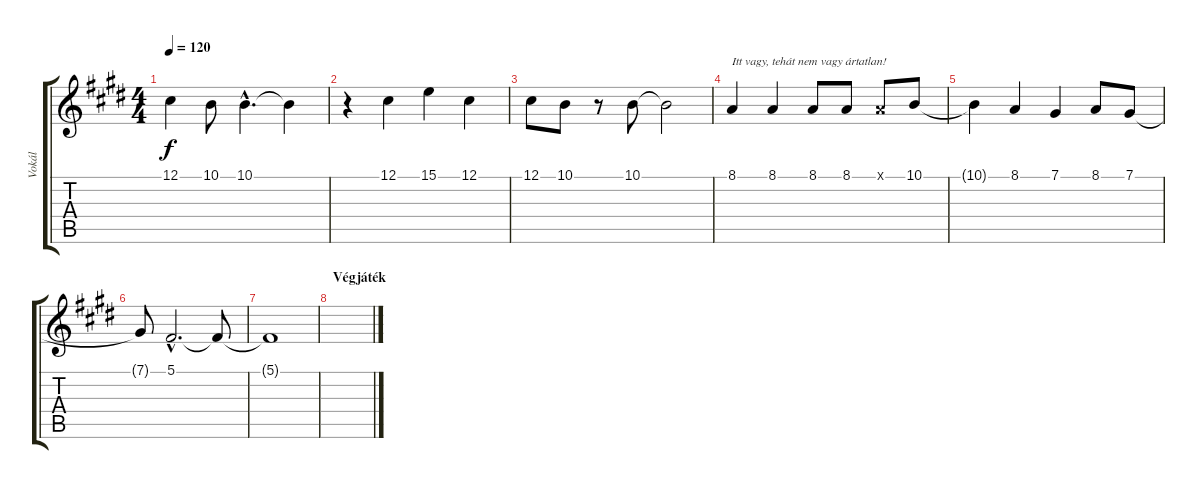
\track ("Vokál" "Vokál") {instrument violin}
\staff {score tabs}
\tuning (Db4 Ab3 E3 B2 Gb2 Db2) {hide}
\ts (4 4)
\tempo 120
\clef g2
\ks c#minor
12.1.4{dy f} 10.1.8 10.1{hac}.4{d} 10.1{t}.4 |
r.4 12.1.4 15.1.4 12.1.4 |
12.1.8 10.1.8 r.8 10.1.8 10.1{t}.2 |
8.1.4{txt "Itt vagy, tehát nem vagy ártatlan!"} 8.1.4 8.1.8 8.1.8 8.1{x}.8 10.1.8 |
10.1{t}.4 8.1.4 7.1.4 8.1.8 7.1.8 |
7.1{t}.8 5.1{hac}.2{d} 5.1{t}.8 |
5.1{t}.1 |
\section ("" "Végjáték")
